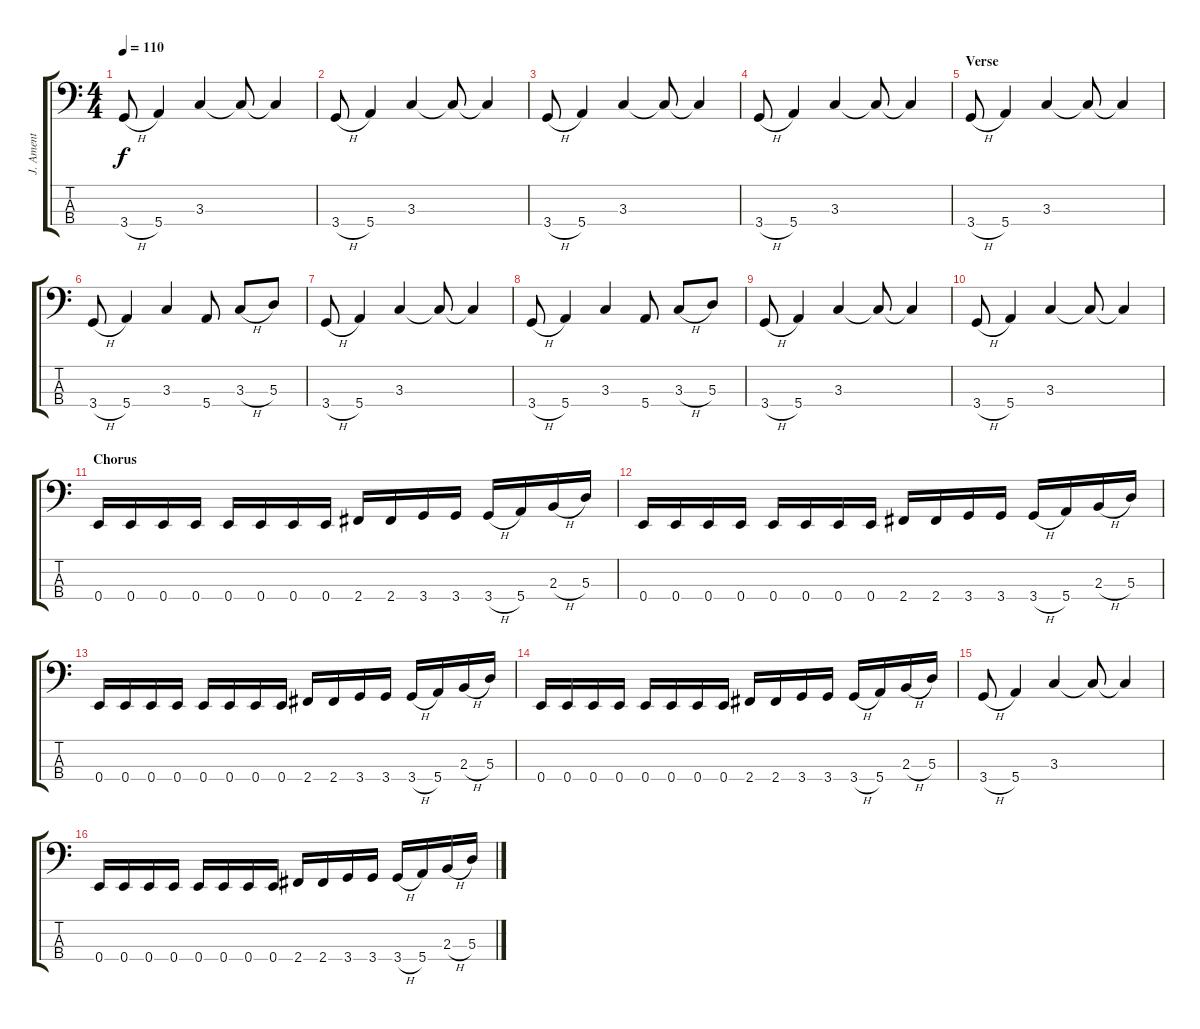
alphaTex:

\track ("J. Ament" "J. Ament") {instrument fretlessbass}
\staff {score tabs}
\tuning (G2 D2 A1 E1) {hide}
\ts (4 4)
\tempo 110
\clef f4
\ks c
3.4{h}.8{dy f} 5.4.4 3.3.4 3.3{t}.8 3.3{t}.4 |
3.4{h}.8 5.4.4 3.3.4 3.3{t}.8 3.3{t}.4 |
3.4{h}.8 5.4.4 3.3.4 3.3{t}.8 3.3{t}.4 |
3.4{h}.8 5.4.4 3.3.4 3.3{t}.8 3.3{t}.4 |
\section ("" "Verse")
3.4{h}.8 5.4.4 3.3.4 3.3{t}.8 3.3{t}.4 |
3.4{h}.8 5.4.4 3.3.4 5.4.8 3.3{h}.8 5.3.8 |
3.4{h}.8 5.4.4 3.3.4 3.3{t}.8 3.3{t}.4 |
3.4{h}.8 5.4.4 3.3.4 5.4.8 3.3{h}.8 5.3.8 |
3.4{h}.8 5.4.4 3.3.4 3.3{t}.8 3.3{t}.4 |
3.4{h}.8 5.4.4 3.3.4 3.3{t}.8 3.3{t}.4 |
\section ("" "Chorus")
0.4.16 0.4.16 0.4.16 0.4.16 0.4.16 0.4.16 0.4.16 0.4.16 2.4.16 2.4.16 3.4.16 3.4.16 3.4{h}.16 5.4.16 2.3{h}.16 5.3.16 |
0.4.16 0.4.16 0.4.16 0.4.16 0.4.16 0.4.16 0.4.16 0.4.16 2.4.16 2.4.16 3.4.16 3.4.16 3.4{h}.16 5.4.16 2.3{h}.16 5.3.16 |
0.4.16 0.4.16 0.4.16 0.4.16 0.4.16 0.4.16 0.4.16 0.4.16 2.4.16 2.4.16 3.4.16 3.4.16 3.4{h}.16 5.4.16 2.3{h}.16 5.3.16 |
0.4.16 0.4.16 0.4.16 0.4.16 0.4.16 0.4.16 0.4.16 0.4.16 2.4.16 2.4.16 3.4.16 3.4.16 3.4{h}.16 5.4.16 2.3{h}.16 5.3.16 |
3.4{h}.8 5.4.4 3.3.4 3.3{t}.8 3.3{t}.4 |
0.4.16 0.4.16 0.4.16 0.4.16 0.4.16 0.4.16 0.4.16 0.4.16 2.4.16 2.4.16 3.4.16 3.4.16 3.4{h}.16 5.4.16 2.3{h}.16 5.3.16
